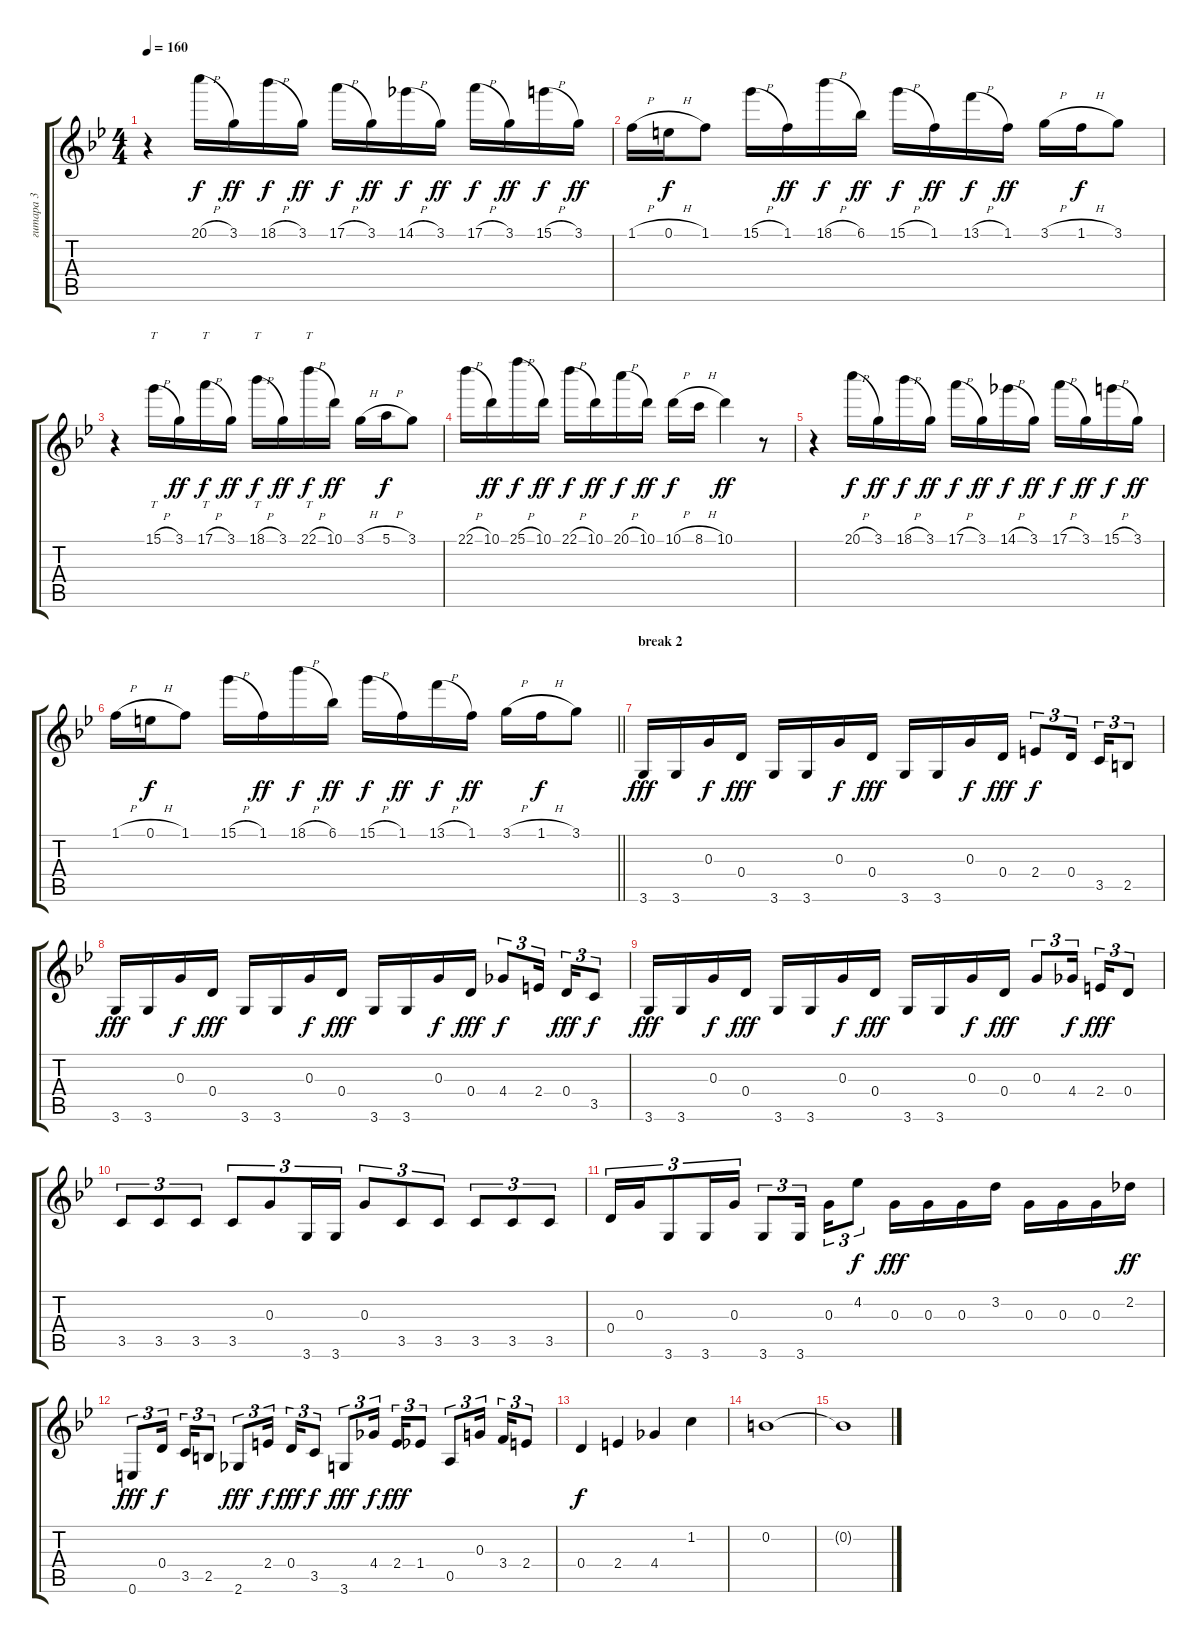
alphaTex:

\track ("гитара 3" "гитара 3") {instrument overdrivenguitar}
\staff {score tabs}
\tuning (E4 B3 G3 D3 A2 E2) {hide}
\ts (4 4)
\tempo 160
\clef g2
\ks gminor
r.4{dy ff} 20.1{h}.16{dy f} 3.1.16{dy ff} 18.1{h}.16{dy f} 3.1.16{dy ff} 17.1{h}.16{dy f} 3.1.16{dy ff} 14.1{h}.16{dy f} 3.1.16{dy ff} 17.1{h}.16{dy f} 3.1.16{dy ff} 15.1{h}.16{dy f} 3.1.16{dy ff} |
1.1{h}.16 0.1{h}.16{dy f} 1.1.8 15.1{h}.16 1.1.16{dy ff} 18.1{h}.16{dy f} 6.1.16{dy ff} 15.1{h}.16{dy f} 1.1.16{dy ff} 13.1{h}.16{dy f} 1.1.16{dy ff} 3.1{h}.16 1.1{h}.16{dy f} 3.1.8 |
r.4 15.1{h}.16{tt} 3.1.16{dy ff} 17.1{h}.16{tt dy f} 3.1.16{dy ff} 18.1{h}.16{tt dy f} 3.1.16{dy ff} 22.1{h}.16{tt dy f} 10.1.16{dy ff} 3.1{h}.16 5.1{h}.16{dy f} 3.1.8 |
22.1{h}.16 10.1.16{dy ff} 25.1{h}.16{dy f} 10.1.16{dy ff} 22.1{h}.16{dy f} 10.1.16{dy ff} 20.1{h}.16{dy f} 10.1.16{dy ff} 10.1{h}.16{dy f} 8.1{h}.16 10.1.4{dy ff} r.8 |
r.4 20.1{h}.16{dy f} 3.1.16{dy ff} 18.1{h}.16{dy f} 3.1.16{dy ff} 17.1{h}.16{dy f} 3.1.16{dy ff} 14.1{h}.16{dy f} 3.1.16{dy ff} 17.1{h}.16{dy f} 3.1.16{dy ff} 15.1{h}.16{dy f} 3.1.16{dy ff} |
\barLineRight lightlight
1.1{h}.16 0.1{h}.16{dy f} 1.1.8 15.1{h}.16 1.1.16{dy ff} 18.1{h}.16{dy f} 6.1.16{dy ff} 15.1{h}.16{dy f} 1.1.16{dy ff} 13.1{h}.16{dy f} 1.1.16{dy ff} 3.1{h}.16 1.1{h}.16{dy f} 3.1.8 |
\section ("" "break 2")
3.6.16{dy fff instrument distortionguitar} 3.6.16 0.3.16{dy f} 0.4.16{dy fff} 3.6.16 3.6.16 0.3.16{dy f} 0.4.16{dy fff} 3.6.16 3.6.16 0.3.16{dy f} 0.4.16{dy fff} 2.4.8{tu (3 2) dy f} 0.4.16{tu (3 2) beam splitsecondary} 3.5.16{tu (3 2)} 2.5.8{tu (3 2)} |
3.6.16{dy fff} 3.6.16 0.3.16{dy f} 0.4.16{dy fff} 3.6.16 3.6.16 0.3.16{dy f} 0.4.16{dy fff} 3.6.16 3.6.16 0.3.16{dy f} 0.4.16{dy fff} 4.4.8{tu (3 2) dy f} 2.4.16{tu (3 2) beam splitsecondary} 0.4.16{tu (3 2) dy fff} 3.5.8{tu (3 2) dy f} |
3.6.16{dy fff} 3.6.16 0.3.16{dy f} 0.4.16{dy fff} 3.6.16 3.6.16 0.3.16{dy f} 0.4.16{dy fff} 3.6.16 3.6.16 0.3.16{dy f} 0.4.16{dy fff} 0.3.8{tu (3 2)} 4.4.16{tu (3 2) dy f beam splitsecondary} 2.4.16{tu (3 2) dy fff} 0.4.8{tu (3 2)} |
3.5.8{tu (3 2)} 3.5.8{tu (3 2)} 3.5.8{tu (3 2)} 3.5.8{tu (3 2)} 0.3.8{tu (3 2)} 3.6.16{tu (3 2)} 3.6.16{tu (3 2)} 0.3.8{tu (3 2)} 3.5.8{tu (3 2)} 3.5.8{tu (3 2)} 3.5.8{tu (3 2)} 3.5.8{tu (3 2)} 3.5.8{tu (3 2)} |
0.4.16{tu (3 2)} 0.3.16{tu (3 2)} 3.6.8{tu (3 2)} 3.6.16{tu (3 2)} 0.3.16{tu (3 2)} 3.6.8{tu (3 2)} 3.6.16{tu (3 2) beam splitsecondary} 0.3.16{tu (3 2)} 4.2.8{tu (3 2) dy f} 0.3.16{dy fff} 0.3.16 0.3.16 3.2.16 0.3.16 0.3.16 0.3.16 2.2.16{dy ff} |
0.6.8{tu (3 2) dy fff} 0.4.16{tu (3 2) dy f beam splitsecondary} 3.5.16{tu (3 2)} 2.5.8{tu (3 2)} 2.6.8{tu (3 2) dy fff} 2.4.16{tu (3 2) dy f beam splitsecondary} 0.4.16{tu (3 2) dy fff} 3.5.8{tu (3 2) dy f} 3.6.8{tu (3 2) dy fff} 4.4.16{tu (3 2) dy f beam splitsecondary} 2.4.16{tu (3 2) dy fff} 1.4.8{tu (3 2)} 0.5.8{tu (3 2)} 0.3.16{tu (3 2) beam splitsecondary} 3.4.16{tu (3 2)} 2.4.8{tu (3 2)} |
0.4.4{dy f} 2.4.4 4.4.4 1.2.4 |
0.2.1{volume 8} |
0.2{t}.1
